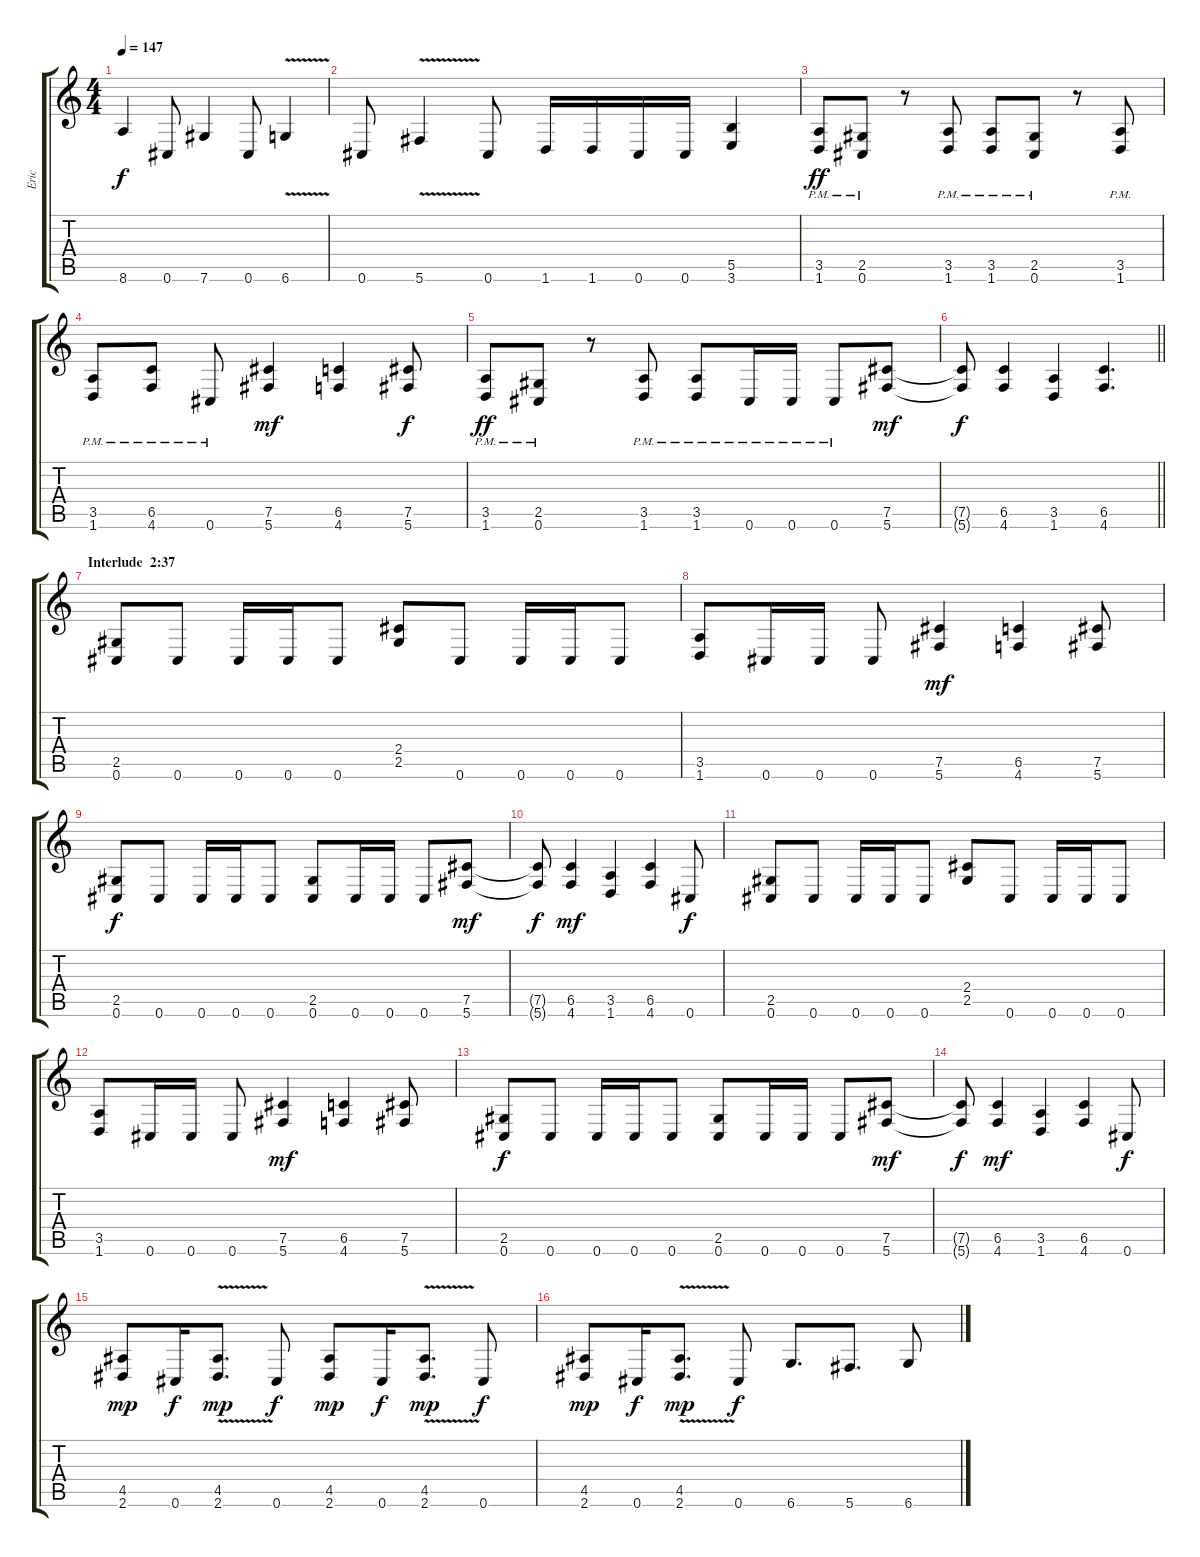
\track ("Eric" "Eric") {instrument distortionguitar}
\staff {score tabs}
\tuning (Db4 Ab3 E3 B2 Gb2 Db2) {hide}
\ts (4 4)
\tempo 147
\clef g2
\ks c
8.6.4{dy f} 0.6.8 7.6.4 0.6.8 6.6{v}.4 |
0.6.8 5.6{v}.4 0.6.8 1.6.16 1.6.16 0.6.16 0.6.16 (5.5 3.6).4 |
(3.5{pm} 1.6{pm}).8{dy ff} (2.5{pm} 0.6{pm}).8 r.8 (3.5{pm} 1.6{pm}).8 (3.5{pm} 1.6{pm}).8 (2.5{pm} 0.6{pm}).8 r.8 (3.5{pm} 1.6{pm}).8 |
(3.5{pm} 1.6{pm}).8 (6.5{pm} 4.6{pm}).8 0.6{pm}.8 (7.5 5.6).4{dy mf} (6.5 4.6).4 (7.5 5.6).8{dy f} |
(3.5{pm} 1.6{pm}).8{dy ff} (2.5{pm} 0.6{pm}).8 r.8 (3.5{pm} 1.6{pm}).8 (3.5{pm} 1.6{pm}).8 0.6{pm}.16 0.6{pm}.16 0.6{pm}.8 (7.5 5.6).8{dy mf} |
\barLineRight lightlight
(7.5{t} 5.6{t}).8{dy f} (6.5 4.6).4 (3.5 1.6).4 (6.5 4.6).4{d} |
\section ("" "Interlude  2:37")
(2.5 0.6).8{volume 13 balance 2} 0.6.8 0.6.16 0.6.16 0.6.8 (2.4 2.5).8 0.6.8 0.6.16 0.6.16 0.6.8 |
(3.5 1.6).8 0.6.16 0.6.16 0.6.8 (7.5 5.6).4{dy mf} (6.5 4.6).4 (7.5 5.6).8 |
(2.5 0.6).8{dy f} 0.6.8 0.6.16 0.6.16 0.6.8 (2.5 0.6).8 0.6.16 0.6.16 0.6.8 (7.5 5.6).8{dy mf} |
(7.5{t} 5.6{t}).8{dy f} (6.5 4.6).4{dy mf} (3.5 1.6).4 (6.5 4.6).4 0.6.8{dy f} |
(2.5 0.6).8 0.6.8 0.6.16 0.6.16 0.6.8 (2.4 2.5).8 0.6.8 0.6.16 0.6.16 0.6.8 |
(3.5 1.6).8 0.6.16 0.6.16 0.6.8 (7.5 5.6).4{dy mf} (6.5 4.6).4 (7.5 5.6).8 |
(2.5 0.6).8{dy f} 0.6.8 0.6.16 0.6.16 0.6.8 (2.5 0.6).8 0.6.16 0.6.16 0.6.8 (7.5 5.6).8{dy mf} |
(7.5{t} 5.6{t}).8{dy f} (6.5 4.6).4{dy mf} (3.5 1.6).4 (6.5 4.6).4 0.6.8{dy f} |
(4.5 2.6).8{dy mp} 0.6.16{dy f} (4.5 2.6{v}).8{d dy mp} 0.6.8{dy f} (4.5 2.6).8{dy mp} 0.6.16{dy f} (4.5 2.6{v}).8{d dy mp} 0.6.8{dy f} |
(4.5 2.6).8{dy mp} 0.6.16{dy f} (4.5 2.6{v}).8{d dy mp} 0.6.8{dy f} 6.6.8{d} 5.6.8{d} 6.6.8
